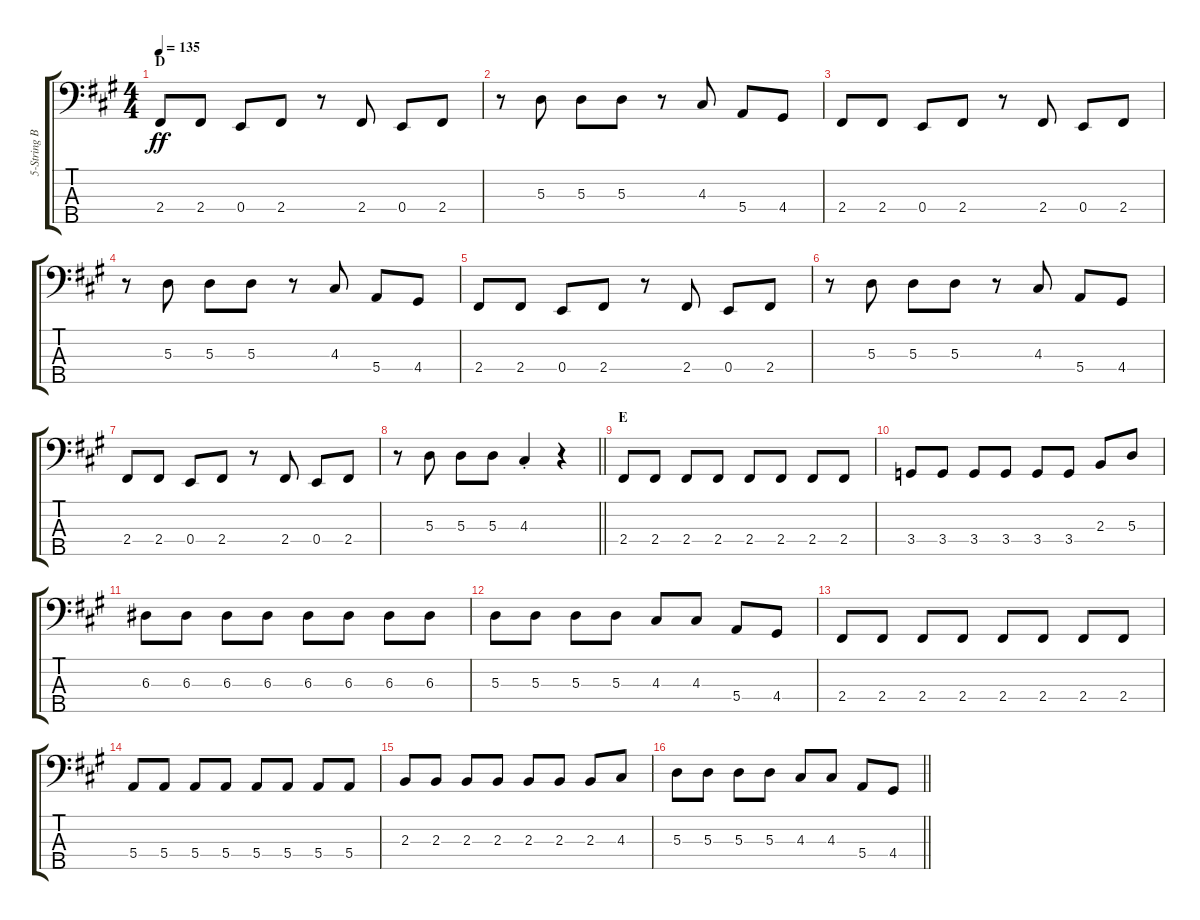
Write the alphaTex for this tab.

\track ("5-String Bass" "5-String B") {instrument electricbassfinger}
\staff {score tabs}
\tuning (G2 D2 A1 E1 B0) {hide}
\ts (4 4)
\section ("" "D")
\tempo 135
\clef f4
\ks a
2.4.8{dy ff} 2.4.8 0.4.8 2.4.8 r.8 2.4.8 0.4.8 2.4.8 |
r.8 5.3.8 5.3.8 5.3.8 r.8 4.3.8 5.4.8 4.4.8 |
2.4.8 2.4.8 0.4.8 2.4.8 r.8 2.4.8 0.4.8 2.4.8 |
r.8 5.3.8 5.3.8 5.3.8 r.8 4.3.8 5.4.8 4.4.8 |
2.4.8 2.4.8 0.4.8 2.4.8 r.8 2.4.8 0.4.8 2.4.8 |
r.8 5.3.8 5.3.8 5.3.8 r.8 4.3.8 5.4.8 4.4.8 |
2.4.8 2.4.8 0.4.8 2.4.8 r.8 2.4.8 0.4.8 2.4.8 |
\barLineRight lightlight
r.8 5.3.8 5.3.8 5.3.8 4.3{st}.4 r.4 |
\section ("" "E")
2.4.8 2.4.8 2.4.8 2.4.8 2.4.8 2.4.8 2.4.8 2.4.8 |
3.4.8 3.4.8 3.4.8 3.4.8 3.4.8 3.4.8 2.3.8 5.3.8 |
6.3.8 6.3.8 6.3.8 6.3.8 6.3.8 6.3.8 6.3.8 6.3.8 |
5.3.8 5.3.8 5.3.8 5.3.8 4.3.8 4.3.8 5.4.8 4.4.8 |
2.4.8 2.4.8 2.4.8 2.4.8 2.4.8 2.4.8 2.4.8 2.4.8 |
5.4.8 5.4.8 5.4.8 5.4.8 5.4.8 5.4.8 5.4.8 5.4.8 |
2.3.8 2.3.8 2.3.8 2.3.8 2.3.8 2.3.8 2.3.8 4.3.8 |
\barLineRight lightlight
5.3.8 5.3.8 5.3.8 5.3.8 4.3.8 4.3.8 5.4.8 4.4.8
